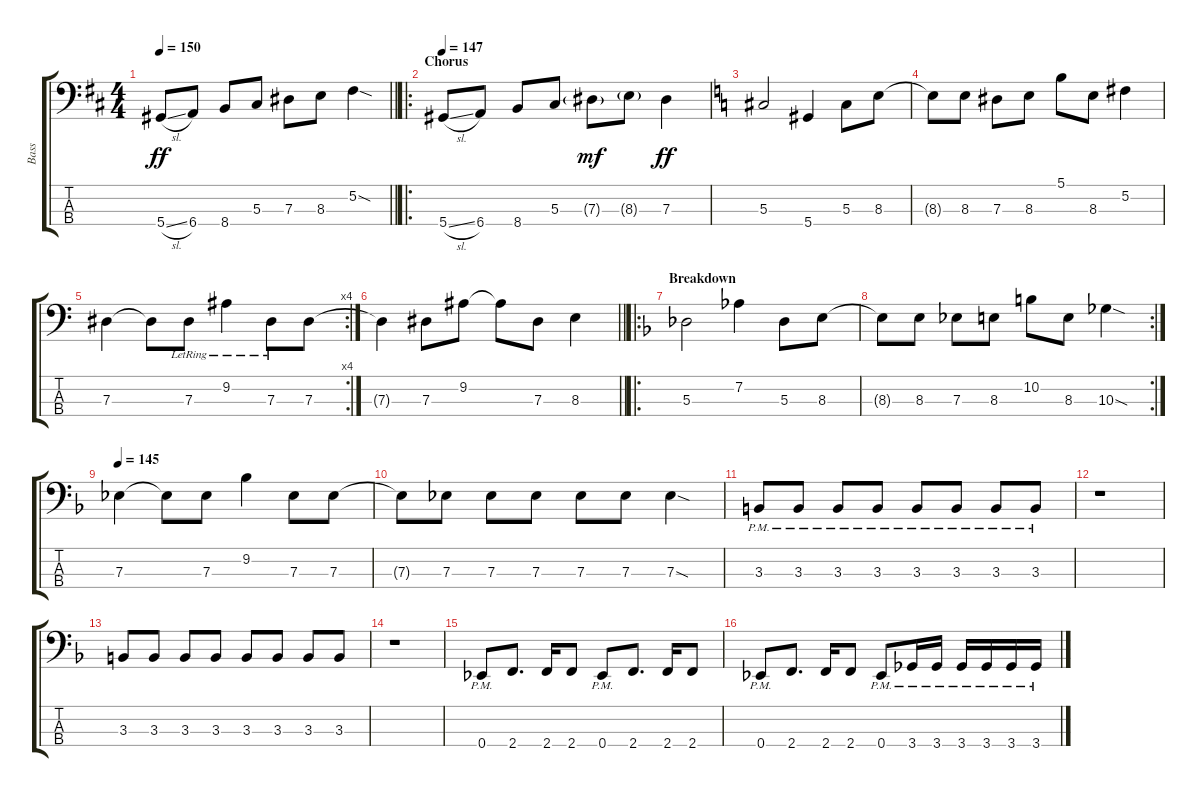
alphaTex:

\track ("Bass" "Bass") {instrument electricbasspick}
\staff {score tabs}
\tuning (Gb2 Db2 Ab1 Eb1) {hide}
\ts (4 4)
\tempo 150
\clef f4
\barLineRight lightlight
\ks d
5.4{sl}.8{dy ff} 6.4.8 8.4.8 5.3.8 7.3.8 8.3.8 5.2{sod}.4 |
\ro
\section ("" "Chorus")
\tempo 147
5.4{sl}.8 6.4.8 8.4.8 5.3.8 7.3{g}.8{dy mf} 8.3{g}.8 7.3.4{dy ff} |
\ks c
5.3.2 5.4.4 5.3.8 8.3.8 |
8.3{t}.8 8.3.8 7.3.8 8.3.8 5.1.8 8.3.8 5.2.4 |
\rc 4
7.3.4 7.3{t}.8 7.3{lr}.8 9.2{lr}.4 7.3{lr}.8 7.3.8 |
\barLineRight lightlight
7.3{t}.4 7.3.8 9.2.8 9.2{t}.8 7.3.8 8.3.4 |
\ro
\section ("" "Breakdown")
\ks f
5.3.2 7.2.4 5.3.8 8.3.8 |
\rc 2
8.3{t}.8 8.3.8 7.3.8 8.3.8 10.2.8 8.3.8 10.3{sod}.4 |
\tempo 145
7.3.4 7.3{t}.8 7.3.8 9.2.4 7.3.8 7.3.8 |
7.3{t}.8 7.3.8 7.3.8 7.3.8 7.3.8 7.3.8 7.3{sod}.4 |
3.3{pm}.8 3.3{pm}.8 3.3{pm}.8 3.3{pm}.8 3.3{pm}.8 3.3{pm}.8 3.3{pm}.8 3.3{pm}.8 |
r.1 |
3.3.8 3.3.8 3.3.8 3.3.8 3.3.8 3.3.8 3.3.8 3.3.8 |
r.1 |
0.4{pm}.8 2.4.8{d} 2.4.16 2.4.8 0.4{pm}.8 2.4.8{d} 2.4.16 2.4.8 |
0.4{pm}.8 2.4.8{d} 2.4.16 2.4.8 0.4{pm}.8 3.4{pm}.16 3.4{pm}.16 3.4{pm}.16 3.4{pm}.16 3.4{pm}.16 3.4{pm}.16
